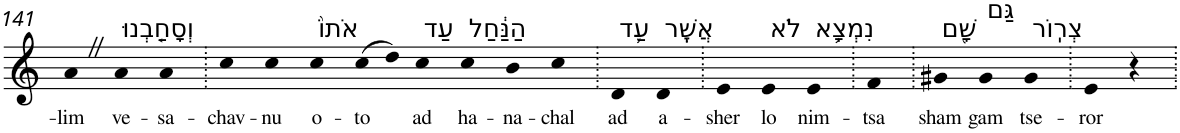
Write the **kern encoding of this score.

**kern	**text
*part1	*part1
*staff1	*staff1
*I"Piano	*
*I'Pno	*
!!LO:PB:g=z
*clefG2	*
*k[]	*
=141	=141
!	!LO:LY:b
4aZ	-lim
!LO:TX:a:t=וְסָחַ֤בְנוּ	!
!	!LO:LY:b
4a	ve-
!	!LO:LY:b
4a	-sa-
=142.	=142.
!	!LO:LY:b
4cc	-chav-
!	!LO:LY:b
4cc	-nu
!LO:TX:a:t=אֹתוֹ֙	!
!	!LO:LY:b
4cc	o-
!	!LO:LY:b
(>8cc	-to
8dd)	.
!LO:TX:a:t=עַד	!
!	!LO:LY:b
4cc	ad
!LO:TX:a:t=הַנַּ֔חַל	!
!	!LO:LY:b
4cc	ha-
!	!LO:LY:b
4b	-na-
!	!LO:LY:b
4cc	-chal
=143.	=143.
!LO:TX:a:t=עַ֛ד	!
!	!LO:LY:b
4d	ad
!LO:TX:a:t=אֲשֶֽׁר	!
!	!LO:LY:b
4d	a-
=144.	=144.
!	!LO:LY:b
4e	-sher
!LO:TX:a:t=לֹא	!
!	!LO:LY:b
4e	lo
!LO:TX:a:t=נִמְצָ֥א	!
!	!LO:LY:b
4e	nim-
=145.	=145.
!	!LO:LY:b
4f	-tsa
=146.	=146.
!LO:TX:a:t=שָׁ֖ם	!
!	!LO:LY:b
4g#X	sham
!LO:TX:a:t=גַּם	!
!	!LO:LY:b
4g#	gam
!LO:TX:a:t=צְרֽוֹר	!
!	!LO:LY:b
4g#	tse-
=147.	=147.
!	!LO:LY:b
4e	-ror
4r	.
=.	=.
*-	*-
